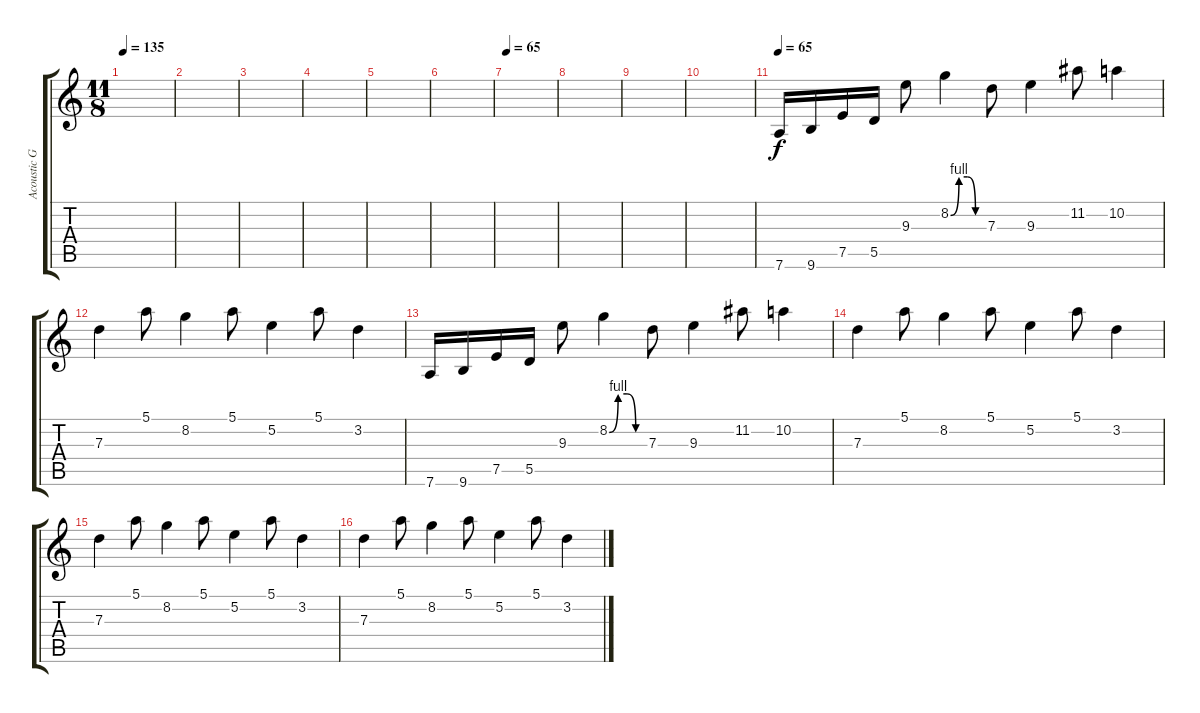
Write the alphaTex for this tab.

\track ("Acoustic Guitar ( outro )" "Acoustic G") {instrument acousticguitarsteel}
\staff {score tabs}
\tuning (E4 B3 G3 D3 A2 D2) {hide}
\ts (11 8)
\tempo 135
\clef g2
\ks c
|
|
|
|
|
|
\tempo 65
|
|
|
|
\tempo 65
7.6.16 9.6.16 7.5.16 5.5.16 9.3.8 8.2{be (custom 0 0 15 4 30 4 45 0 60 0)}.4 7.3.8 9.3.4 11.2.8 10.2.4 |
7.3.4 5.1.8 8.2.4 5.1.8 5.2.4 5.1.8 3.2.4 |
7.6.16 9.6.16 7.5.16 5.5.16 9.3.8 8.2{be (custom 0 0 15 4 30 4 45 0 60 0)}.4 7.3.8 9.3.4 11.2.8 10.2.4 |
7.3.4 5.1.8 8.2.4 5.1.8 5.2.4 5.1.8 3.2.4 |
7.3.4 5.1.8 8.2.4 5.1.8 5.2.4 5.1.8 3.2.4 |
7.3.4 5.1.8 8.2.4 5.1.8 5.2.4 5.1.8 3.2.4
